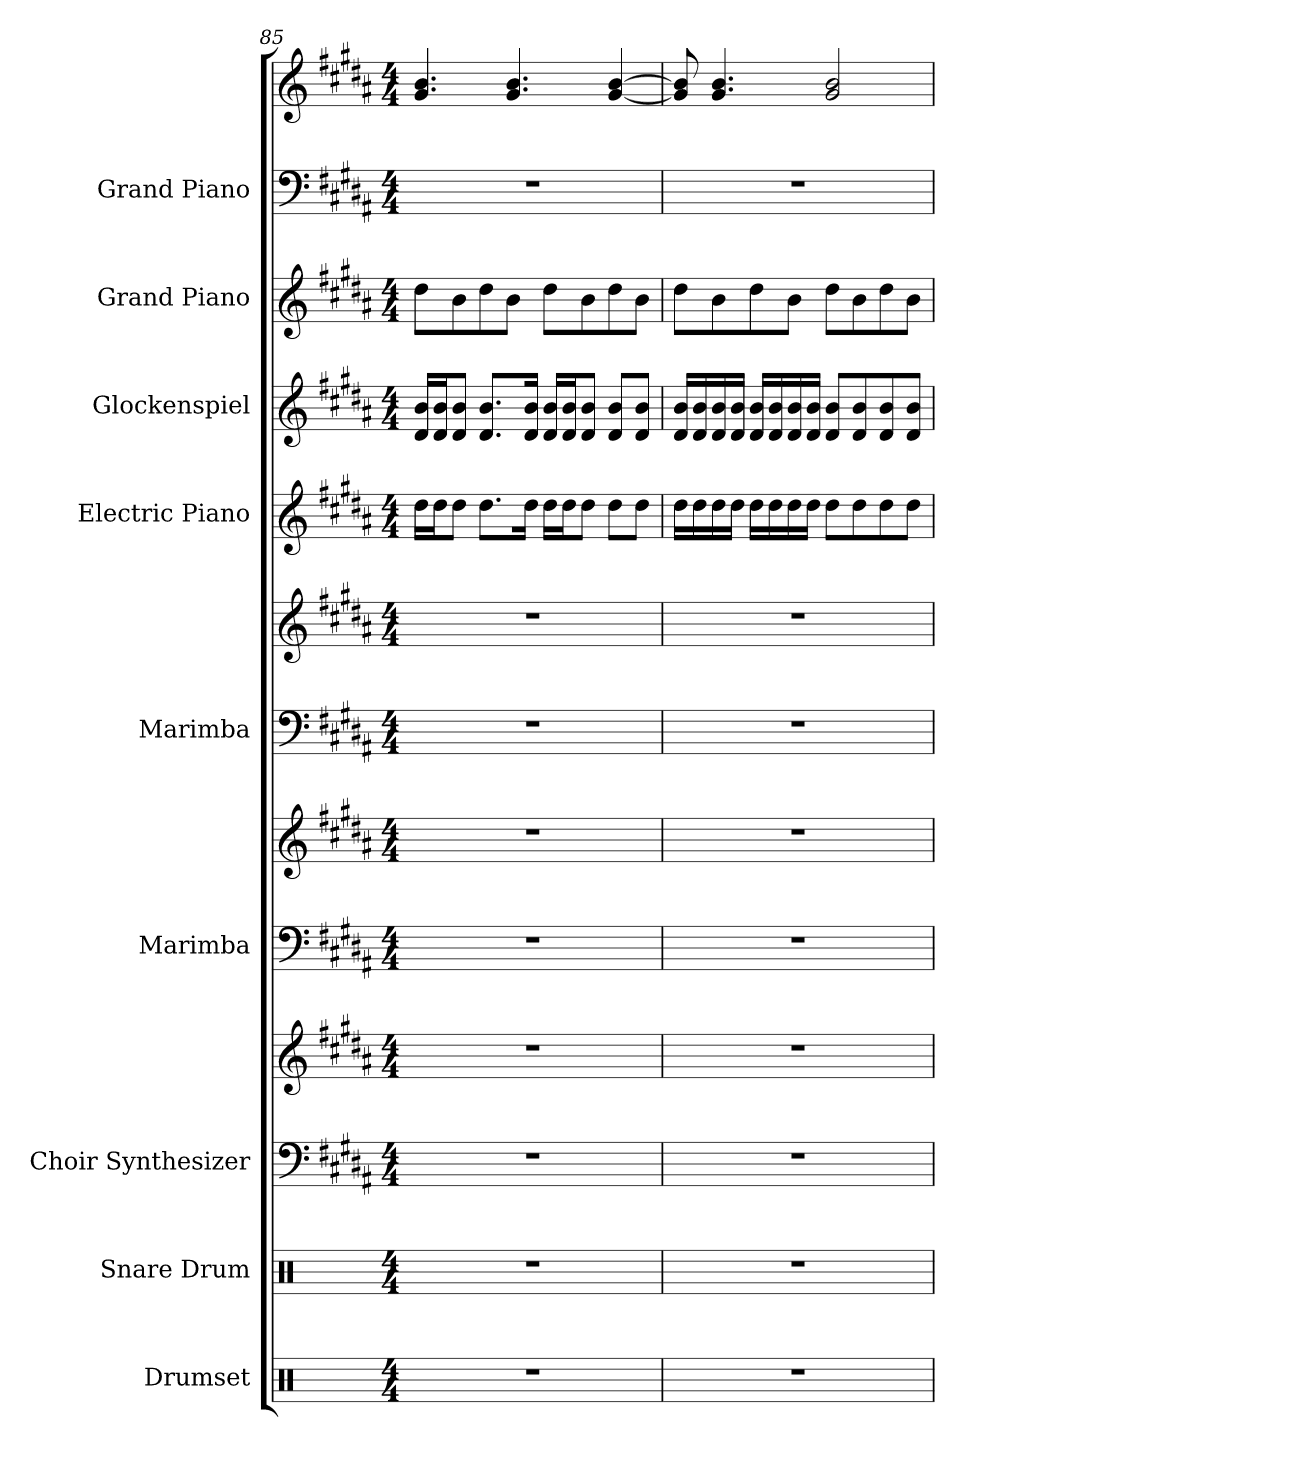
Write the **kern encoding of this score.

**kern	**kern	**kern	**kern	**kern	**kern	**kern	**kern	**kern	**kern	**kern	**kern	**kern
*part9	*part8	*part7	*part7	*part6	*part6	*part5	*part5	*part4	*part3	*part2	*part1	*part1
*staff13	*staff12	*staff11	*staff10	*staff9	*staff8	*staff7	*staff6	*staff5	*staff4	*staff3	*staff2	*staff1
*I"Drumset	*I"Snare Drum	*I"Choir Synthesizer	*	*I"Marimba	*	*I"Marimba	*	*I"Electric Piano	*I"Glockenspiel	*I"Grand Piano	*I"Grand Piano	*
*I'Drs.	*I'Sn. Dr.	*I'Synth.	*	*I'Mrm.	*	*I'Mrm.	*	*I'El. Pno.	*I'Glk.	*I'Pno.	*I'Pno.	*
!!LO:PB:g=z
*clefX	*clefX	*clefF4	*clefG2	*clefF4	*clefG2	*clefF4	*clefG2	*clefG2	*clefG2	*clefG2	*clefF4	*clefG2
*	*	*	*	*	*	*	*	*	*ITrd-14c-24	*	*	*
*k[]	*k[]	*k[f#c#g#d#a#]	*k[f#c#g#d#a#]	*k[f#c#g#d#a#]	*k[f#c#g#d#a#]	*k[f#c#g#d#a#]	*k[f#c#g#d#a#]	*k[f#c#g#d#a#]	*k[f#c#g#d#a#]	*k[f#c#g#d#a#]	*k[f#c#g#d#a#]	*k[f#c#g#d#a#]
*M4/4	*M4/4	*M4/4	*M4/4	*M4/4	*M4/4	*M4/4	*M4/4	*M4/4	*M4/4	*M4/4	*M4/4	*M4/4
=85	=85	=85	=85	=85	=85	=85	=85	=85	=85	=85	=85	=85
1r	1r	1r	1r	1r	1r	1r	1r	16dd#\LL	16ddd#/ 16bbb/LL	8dd#\L	1r	4.g#/ 4.b/
.	.	.	.	.	.	.	.	16dd#\J	16ddd#/ 16bbb/J	.	.	.
.	.	.	.	.	.	.	.	8dd#\J	8ddd#/ 8bbb/J	8b\	.	.
.	.	.	.	.	.	.	.	8.dd#\L	8.ddd#/ 8.bbb/L	8dd#\	.	.
.	.	.	.	.	.	.	.	.	.	8b\J	.	4.g#/ 4.b/
.	.	.	.	.	.	.	.	16dd#\Jk	16ddd#/ 16bbb/Jk	.	.	.
.	.	.	.	.	.	.	.	16dd#\LL	16ddd#/ 16bbb/LL	8dd#\L	.	.
.	.	.	.	.	.	.	.	16dd#\J	16ddd#/ 16bbb/J	.	.	.
.	.	.	.	.	.	.	.	8dd#\J	8ddd#/ 8bbb/J	8b\	.	.
.	.	.	.	.	.	.	.	8dd#\L	8ddd#/ 8bbb/L	8dd#\	.	[4g#/ [4b/
.	.	.	.	.	.	.	.	8dd#\J	8ddd#/ 8bbb/J	8b\J	.	.
=86	=86	=86	=86	=86	=86	=86	=86	=86	=86	=86	=86	=86
1r	1r	1r	1r	1r	1r	1r	1r	16dd#\LL	16ddd#/ 16bbb/LL	8dd#\L	1r	8g#/] 8b/]
.	.	.	.	.	.	.	.	16dd#\	16ddd#/ 16bbb/	.	.	.
.	.	.	.	.	.	.	.	16dd#\	16ddd#/ 16bbb/	8b\	.	4.g#/ 4.b/
.	.	.	.	.	.	.	.	16dd#\JJ	16ddd#/ 16bbb/JJ	.	.	.
.	.	.	.	.	.	.	.	16dd#\LL	16ddd#/ 16bbb/LL	8dd#\	.	.
.	.	.	.	.	.	.	.	16dd#\	16ddd#/ 16bbb/	.	.	.
.	.	.	.	.	.	.	.	16dd#\	16ddd#/ 16bbb/	8b\J	.	.
.	.	.	.	.	.	.	.	16dd#\JJ	16ddd#/ 16bbb/JJ	.	.	.
.	.	.	.	.	.	.	.	8dd#\L	8ddd#/ 8bbb/L	8dd#\L	.	2g#/ 2b/
.	.	.	.	.	.	.	.	8dd#\	8ddd#/ 8bbb/	8b\	.	.
.	.	.	.	.	.	.	.	8dd#\	8ddd#/ 8bbb/	8dd#\	.	.
.	.	.	.	.	.	.	.	8dd#\J	8ddd#/ 8bbb/J	8b\J	.	.
=	=	=	=	=	=	=	=	=	=	=	=	=
*-	*-	*-	*-	*-	*-	*-	*-	*-	*-	*-	*-	*-
